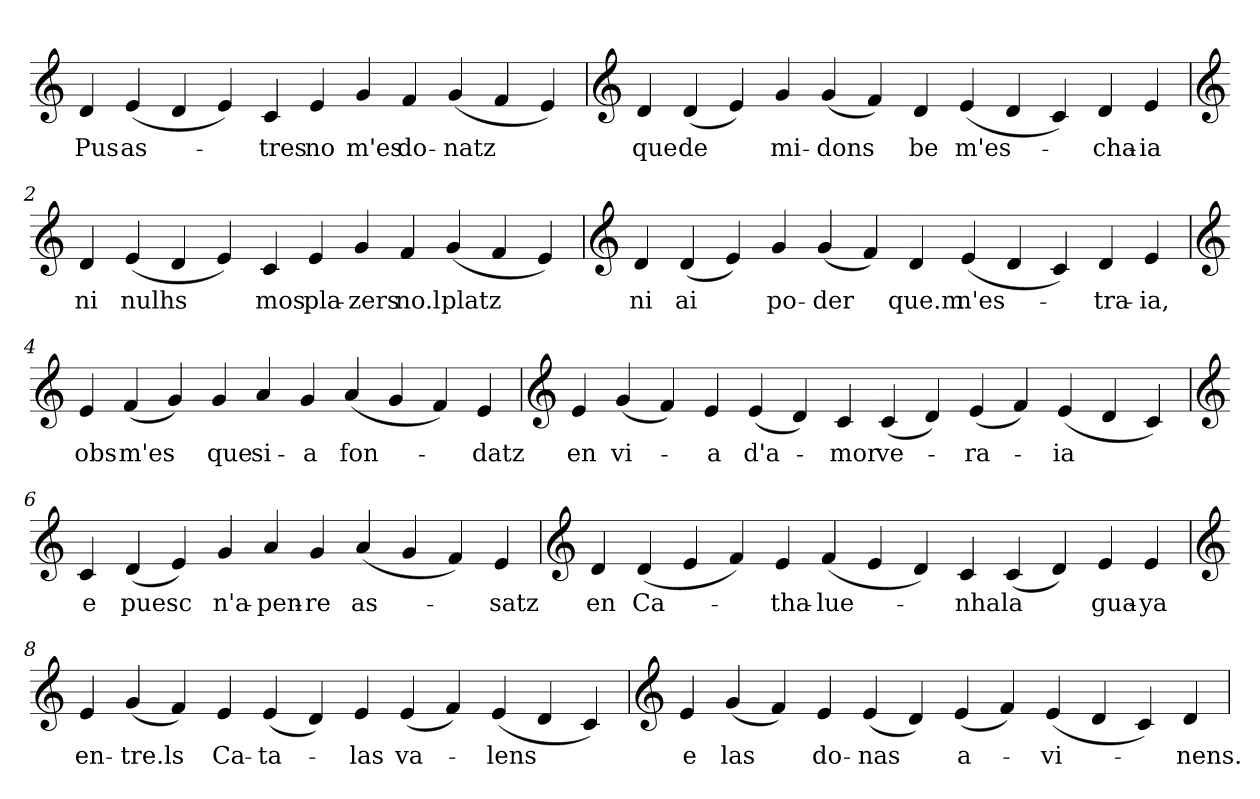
**kern	**text
*part1	*part1
*staff1	*staff1
*clefG2	*
=	=
4d	Pus
(4e	as-
4d	.
4e)	.
4c	-tres
4e	no
4g	m'es
4f	do-
(4g	-natz
4f	.
4e)	.
=1	=1
*clefG2	*
4d	que
(4d	de
4e)	.
4g	mi-
(4g	-dons
4f)	.
4d	be
(4e	m'es-
4d	.
4c)	.
4d	-cha-
4e	-ia
=2	=2
*clefG2	*
4d	ni
(4e	nulhs
4d	.
4e)	.
4c	mos
4e	pla-
4g	-zers
4f	no.l
(4g	platz
4f	.
4e)	.
=3	=3
*clefG2	*
4d	ni
(4d	ai
4e)	.
4g	po-
(4g	-der
4f)	.
4d	que.m
(4e	n'es-
4d	.
4c)	.
4d	-tra-
4e	-ia,
=4	=4
*clefG2	*
4e	obs
(4f	m'es
4g)	.
4g	que
4a	si-
4g	-a
(4a	fon-
4g	.
4f)	.
4e	-datz
=5	=5
*clefG2	*
4e	en
(4g	vi-
4f)	.
4e	-a
(4e	d'a-
4d)	.
4c	-mor
(4c	ve-
4d)	.
(4e	-ra-
4f)	.
(4e	-ia
4d	.
4c)	.
=6	=6
*clefG2	*
4c	e
(4d	puesc
4e)	.
4g	n'a-
4a	-pen-
4g	-re
(4a	as-
4g	.
4f)	.
4e	-satz
=7	=7
*clefG2	*
4d	en
(4d	Ca-
4e	.
4f)	.
4e	-tha-
(4f	-lue-
4e	.
4d)	.
4c	-nha
(4c	la
4d)	.
4e	gua-
4e	-ya
=8	=8
*clefG2	*
4e	en-
(4g	-tre.ls
4f)	.
4e	Ca-
(4e	-ta-
4d)	.
4e	-las
(4e	va-
4f)	.
(4e	-lens
4d	.
4c)	.
=9	=9
*clefG2	*
4e	e
(4g	las
4f)	.
4e	do-
(4e	-nas
4d)	.
(4e	a-
4f)	.
(4e	-vi-
4d	.
4c)	.
4d	-nens.
=	=
*-	*-
